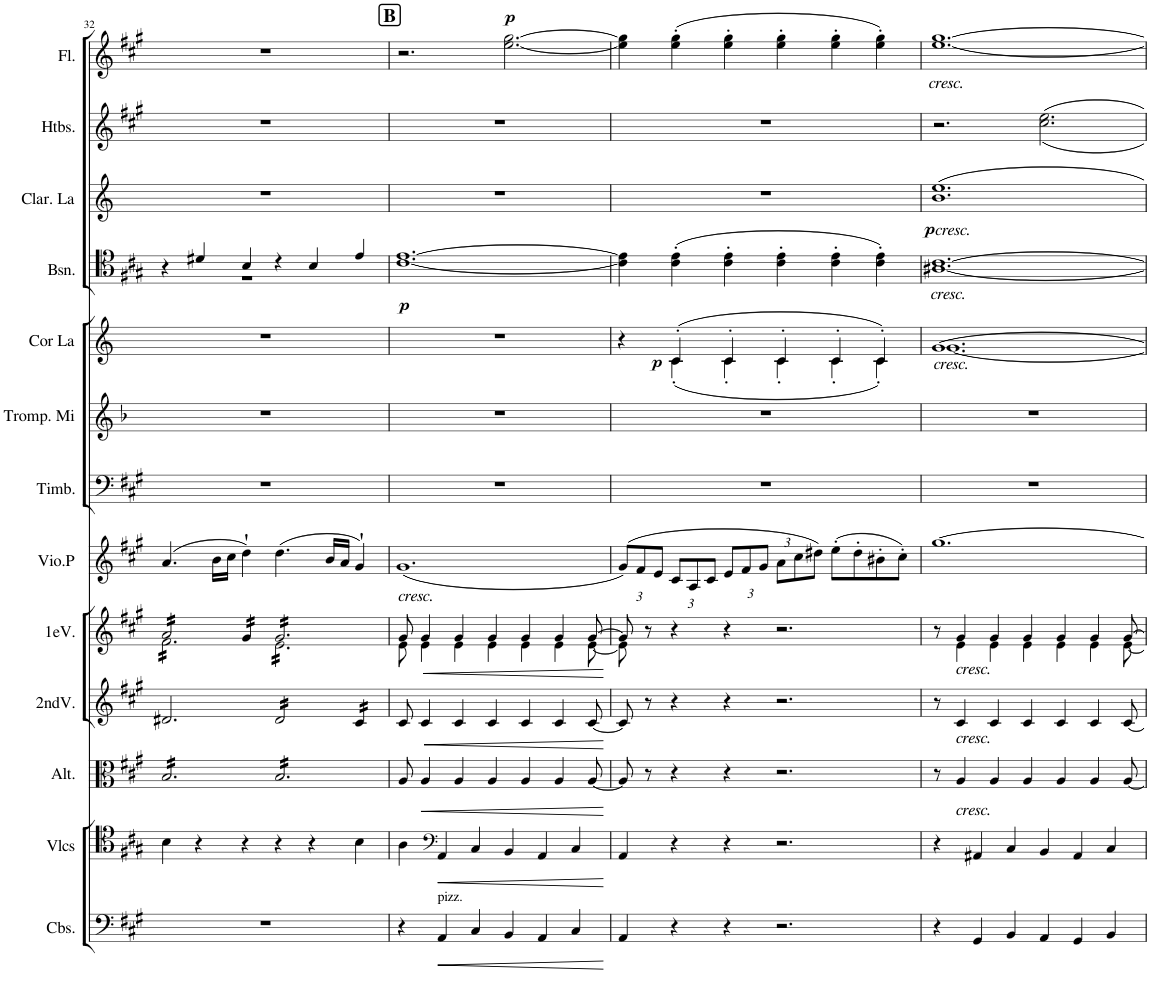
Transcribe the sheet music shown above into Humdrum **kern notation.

**kern	**dynam	**kern	**dynam	**kern	**dynam	**kern	**dynam	**kern	**dynam	**kern	**kern	**kern	**kern	**dynam	**kern	**dynam	**kern	**dynam	**kern	**kern	**dynam
*part13	*part13	*part12	*part12	*part11	*part11	*part10	*part10	*part9	*part9	*part8	*part7	*part6	*part5	*part5	*part4	*part4	*part3	*part3	*part2	*part1	*part1
*staff13	*staff13	*staff12	*staff12	*staff11	*staff11	*staff10	*staff10	*staff9	*staff9	*staff8	*staff7	*staff6	*staff5	*staff5	*staff4	*staff4	*staff3	*staff3	*staff2	*staff1	*staff1
*I"Contrebasses	*	*I"Violoncelles	*	*I"Altos	*	*I"2mesViolons	*	*I"1ers Violons	*	*I"Violon principal.	*I"Timbales	*I"Trompettes en Mi	*I"2 Cors en La	*	*I"2 Bassons	*	*I"2 Clarinettes en La	*	*I"2 Hautbois	*I"2 Flûtes	*
*I'Cbs.	*	*I'Vlcs	*	*I'Alt.	*	*	*	*I'1eV.	*	*I'Vio.P	*I'Timb.	*I'Tromp. Mi	*I'Cor La	*	*I'Bsn.	*	*I'Clar. La	*	*I'Htbs.	*I'Fl.	*
!!LO:PB:g=z
*clefF4	*	*clefC4	*	*clefC3	*	*clefG2	*	*clefG2	*	*clefG2	*clefF4	*clefG2	*clefG2	*	*clefC4	*	*clefG2	*	*clefG2	*clefG2	*
*Trd7c12	*	*	*	*	*	*	*	*	*	*	*	*Trd-2c-4	*Trd2c3	*	*	*	*Trd2c3	*	*	*	*
*k[f#c#g#]	*	*k[f#c#g#]	*	*k[f#c#g#]	*	*k[f#c#g#]	*	*k[f#c#g#]	*	*k[f#c#g#]	*k[f#c#g#]	*k[b-]	*k[]	*	*k[f#c#g#]	*	*k[]	*	*k[f#c#g#]	*k[f#c#g#]	*
*M6/4	*	*M6/4	*	*M6/4	*	*M6/4	*	*M6/4	*	*M6/4	*M6/4	*M6/4	*M6/4	*	*M6/4	*	*M6/4	*	*M6/4	*M6/4	*
=32	=32	=32	=32	=32	=32	=32	=32	=32	=32	=32	=32	=32	=32	=32	=32	=32	=32	=32	=32	=32	=32
*	*	*	*	*	*	*	*	*^	*	*	*	*	*	*	*^	*	*	*	*	*	*
*	*	*	*	*tremolo	*	*	*	*	*	*	*	*	*	*	*	*	*	*	*	*	*	*	*
*	*	*	*	*	*	*	*	*tremolo	*	*	*	*	*	*	*	*	*	*	*	*	*	*	*
1.r	.	4B\	.	16B/LL	.	2.d#X/	.	16a/LL	16f#\LL	.	(4.a/	1.r	1.r	1.r	.	4r	2ryy	.	1.r	.	1.r	1.r	.
.	.	.	.	16B/	.	.	.	16a/	16f#\	.	.	.	.	.	.	.	.	.	.	.	.	.	.
.	.	.	.	16B/	.	.	.	16a/	16f#\	.	.	.	.	.	.	.	.	.	.	.	.	.	.
.	.	.	.	16B/	.	.	.	16a/	16f#\	.	.	.	.	.	.	.	.	.	.	.	.	.	.
.	.	4r	.	16B/	.	.	.	16a/	16f#\	.	.	.	.	.	.	4d#X/	.	.	.	.	.	.	.
.	.	.	.	16B/	.	.	.	16a/	16f#\	.	.	.	.	.	.	.	.	.	.	.	.	.	.
.	.	.	.	16B/	.	.	.	16a/	16f#\	.	16b\LL	.	.	.	.	.	.	.	.	.	.	.	.
.	.	.	.	16B/	.	.	.	16a/JJ	16f#\	.	16cc#\JJ	.	.	.	.	.	.	.	.	.	.	.	.
.	.	4r	.	16B/	.	.	.	16g#/LL	16f#\	.	4dd`\)	.	.	.	.	4B/	1r	.	.	.	.	.	.
.	.	.	.	16B/	.	.	.	16g#/	16f#\	.	.	.	.	.	.	.	.	.	.	.	.	.	.
.	.	.	.	16B/	.	.	.	16g#/	16f#\	.	.	.	.	.	.	.	.	.	.	.	.	.	.
.	.	.	.	16B/JJ	.	.	.	16g#/JJ	16f#\JJ	.	.	.	.	.	.	.	.	.	.	.	.	.	.
*	*	*	*	*	*	*tremolo	*	*	*	*	*	*	*	*	*	*	*	*	*	*	*	*	*
.	.	4r	.	16B/LL	.	16d#/LL	.	16g#/LL	16e\LL	.	(4.dd\	.	.	.	.	4r	.	.	.	.	.	.	.
.	.	.	.	16B/	.	16d#/	.	16g#/	16e\	.	.	.	.	.	.	.	.	.	.	.	.	.	.
.	.	.	.	16B/	.	16d#/	.	16g#/	16e\	.	.	.	.	.	.	.	.	.	.	.	.	.	.
.	.	.	.	16B/	.	16d#/	.	16g#/	16e\	.	.	.	.	.	.	.	.	.	.	.	.	.	.
.	.	4r	.	16B/	.	16d#/	.	16g#/	16e\	.	.	.	.	.	.	4B/	.	.	.	.	.	.	.
.	.	.	.	16B/	.	16d#/	.	16g#/	16e\	.	.	.	.	.	.	.	.	.	.	.	.	.	.
.	.	.	.	16B/	.	16d#/	.	16g#/	16e\	.	16b/LL	.	.	.	.	.	.	.	.	.	.	.	.
.	.	.	.	16B/	.	16d#/JJ	.	16g#/	16e\	.	16a/JJ	.	.	.	.	.	.	.	.	.	.	.	.
.	.	4B\	.	16B/	.	16c#/LL	.	16g#/	16e\	.	4g#`>/)	.	.	.	.	4e/	.	.	.	.	.	.	.
.	.	.	.	16B/	.	16c#/	.	16g#/	16e\	.	.	.	.	.	.	.	.	.	.	.	.	.	.
.	.	.	.	16B/	.	16c#/	.	16g#/	16e\	.	.	.	.	.	.	.	.	.	.	.	.	.	.
.	.	.	.	16B/JJ	.	16c#/JJ	.	16g#/JJ	16e\JJ	.	.	.	.	.	.	.	.	.	.	.	.	.	.
*	*	*	*	*	*	*	*	*Xtremolo	*	*	*	*	*	*	*	*	*	*	*	*	*	*	*
*	*	*	*	*	*	*Xtremolo	*	*	*	*	*	*	*	*	*	*	*	*	*	*	*	*	*
*	*	*	*	*Xtremolo	*	*	*	*	*	*	*	*	*	*	*	*	*	*	*	*	*	*	*
*	*	*	*	*	*	*	*	*	*	*	*	*	*	*	*	*v	*v	*	*	*	*	*	*
!!LO:REH:place=s1:a:B:cj:fs=14:t=B
=33	=33	=33	=33	=33	=33	=33	=33	=33	=33	=33	=33	=33	=33	=33	=33	=33	=33	=33	=33	=33	=33	=33
!	!	!	!	!	!	!	!	!	!	!	!LO:TX:b:i:t=cresc.	!	!	!	!	!	!	!	!	!	!	!
!	!	!	!	!	!	!	!	!	!	!	!	!	!	!	!	!	!LO:DY:b	!	!	!	!	!
4r	.	4A\	.	8A/	.	8c#/	.	8g#/	8e\	.	(1.g#	1.r	1.r	1.r	.	[1.c# [1.e	p	1.r	.	1.r	2.r	.
!	!	!	!	!	!LO:HP:b	!	!LO:HP:b	!	!	!LO:HP:b	!	!	!	!	!	!	!	!	!	!	!	!
.	.	.	.	4A/	<	4c#/	<	4g#/	4e\	<	.	.	.	.	.	.	.	.	.	.	.	.
*	*	*clefF4	*	*	*	*	*	*	*	*	*	*	*	*	*	*	*	*	*	*	*	*
!LO:TX:a:t=pizz.	!	!	!	!	!	!	!	!	!	!	!	!	!	!	!	!	!	!	!	!	!	!
!	!LO:HP:b	!	!LO:HP:b	!	!	!	!	!	!	!	!	!	!	!	!	!	!	!	!	!	!	!
4AA/	<	4AA/	<	.	.	.	.	.	.	.	.	.	.	.	.	.	.	.	.	.	.	.
.	.	.	.	4A/	.	4c#/	.	4g#/	4e\	.	.	.	.	.	.	.	.	.	.	.	.	.
4C#/	.	4C#/	.	.	.	.	.	.	.	.	.	.	.	.	.	.	.	.	.	.	.	.
.	.	.	.	4A/	.	4c#/	.	4g#/	4e\	.	.	.	.	.	.	.	.	.	.	.	.	.
!	!	!	!	!	!	!	!	!	!	!	!	!	!	!	!	!	!	!	!	!	!	!LO:DY:a
4BB/	.	4BB/	.	.	.	.	.	.	.	.	.	.	.	.	.	.	.	.	.	.	[2.ee\ [2.gg#\	p
.	.	.	.	4A/	.	4c#/	.	4g#/	4e\	.	.	.	.	.	.	.	.	.	.	.	.	.
4AA/	.	4AA/	.	.	.	.	.	.	.	.	.	.	.	.	.	.	.	.	.	.	.	.
.	.	.	.	4A/	.	4c#/	.	4g#/	4e\	.	.	.	.	.	.	.	.	.	.	.	.	.
4C#/	.	4C#/	.	.	.	.	.	.	.	.	.	.	.	.	.	.	.	.	.	.	.	.
.	.	.	.	[8A/	.	[8c#/	.	[8g#/	[8e\	.	.	.	.	.	.	.	.	.	.	.	.	.
*	*	*	*	*	*	*	*	*v	*v	*	*	*	*	*	*	*	*	*	*	*	*	*
.	[	.	[	.	[	.	[	.	[	.	.	.	.	.	.	.	.	.	.	.	.
=34	=34	=34	=34	=34	=34	=34	=34	=34	=34	=34	=34	=34	=34	=34	=34	=34	=34	=34	=34	=34	=34
*	*	*	*	*	*	*	*	*^	*	*	*	*	*	*	*	*	*	*	*	*	*
*	*	*	*	*	*	*	*	*	*	*	*Xbrackettup	*	*	*	*	*	*	*	*	*	*	*
*	*	*	*	*	*	*	*	*	*	*	*	*	*	*^	*	*	*	*	*	*	*	*
4AA/	.	4AA/	.	8A/]	.	8c#/]	.	8g#/]	8e\]	.	(12g#/L)	1.r	1.r	4r	4ryy	.	4c#\] 4e\]	.	1.r	.	1.r	4ee\] 4gg#\]	.
.	.	.	.	.	.	.	.	.	.	.	12f#/	.	.	.	.	.	.	.	.	.	.	.	.
.	.	.	.	8r	.	8r	.	8r	1ryy	.	.	.	.	.	.	.	.	.	.	.	.	.	.
.	.	.	.	.	.	.	.	.	.	.	12e/J	.	.	.	.	.	.	.	.	.	.	.	.
!	!	!	!	!	!	!	!	!	!	!	!	!	!	!	!	!LO:DY:b	!	!	!	!	!	!	!
4r	.	4r	.	4r	.	4r	.	4r	.	.	12c#/L	.	.	(4c'/	(4c'\	p	(4c#\' 4e\'	.	.	.	.	(4ee\' 4gg#\'	.
.	.	.	.	.	.	.	.	.	.	.	12A/	.	.	.	.	.	.	.	.	.	.	.	.
.	.	.	.	.	.	.	.	.	.	.	12c#/J	.	.	.	.	.	.	.	.	.	.	.	.
4r	.	4r	.	4r	.	4r	.	4r	.	.	12e/L	.	.	4c'/	4c'\	.	4c#\' 4e\'	.	.	.	.	4ee\' 4gg#\'	.
.	.	.	.	.	.	.	.	.	.	.	12f#/	.	.	.	.	.	.	.	.	.	.	.	.
.	.	.	.	.	.	.	.	.	.	.	12g#/J	.	.	.	.	.	.	.	.	.	.	.	.
2.r	.	2.r	.	2.r	.	2.r	.	2.r	.	.	12a\L	.	.	4c'/	4c'\	.	4c#\' 4e\'	.	.	.	.	4ee\' 4gg#\'	.
.	.	.	.	.	.	.	.	.	.	.	12cc#\	.	.	.	.	.	.	.	.	.	.	.	.
.	.	.	.	.	.	.	.	.	.	.	12dd#X\J)	.	.	.	.	.	.	.	.	.	.	.	.
.	.	.	.	.	.	.	.	.	.	.	(8ee'\L	.	.	4c'/	4c'\	.	4c#\' 4e\'	.	.	.	.	4ee\' 4gg#\'	.
.	.	.	.	.	.	.	.	.	4.ryy	.	8dd#'\	.	.	.	.	.	.	.	.	.	.	.	.
.	.	.	.	.	.	.	.	.	.	.	8b#X'\	.	.	4c'/)	4c'\)	.	4c#\' 4e\')	.	.	.	.	4ee\' 4gg#\')	.
.	.	.	.	.	.	.	.	.	.	.	8cc#'\J)	.	.	.	.	.	.	.	.	.	.	.	.
=35	=35	=35	=35	=35	=35	=35	=35	=35	=35	=35	=35	=35	=35	=35	=35	=35	=35	=35	=35	=35	=35	=35	=35
!	!	!	!	!	!	!	!	!	!	!	!	!	!	!	!	!	!	!	!	!	!	!LO:TX:b:i:t=cresc.	!
!	!	!	!	!	!	!	!	!	!	!	!	!	!	!	!	!	!	!	!LO:TX:b:i:t=cresc.	!	!	!	!
!	!	!	!	!	!	!	!	!	!	!	!	!	!	!	!	!	!LO:TX:b:i:t=cresc.	!	!	!	!	!	!
!	!	!	!	!	!	!	!	!	!	!	!	!	!	!LO:TX:b:i:t=cresc.	!	!	!	!	!	!	!	!	!
!	!	!	!	!	!	!	!	!	!	!	!	!	!	!	!	!	!	!	!	!LO:DY:b	!	!	!
4r	.	4r	.	8r	.	8r	.	8r	8ryy	.	[1.gg#	1.r	1.r	[1.g	[1.g	.	[1.A#X [1.c#	.	1.b 1.ee	p	2.r	[1.ee [1.gg#	.
!	!	!	!	!	!	!	!	!LO:TX:b:i:t=cresc.	!	!	!	!	!	!	!	!	!	!	!	!	!	!	!
!	!	!	!	!	!	!LO:TX:b:i:t=cresc.	!	!	!	!	!	!	!	!	!	!	!	!	!	!	!	!	!
!	!	!	!	!LO:TX:b:i:t=cresc.	!	!	!	!	!	!	!	!	!	!	!	!	!	!	!	!	!	!	!
.	.	.	.	4A/	.	4c#/	.	4g#/	4e\	.	.	.	.	.	.	.	.	.	.	.	.	.	.
4GG#/	.	4AA#X/	.	.	.	.	.	.	.	.	.	.	.	.	.	.	.	.	.	.	.	.	.
.	.	.	.	4A/	.	4c#/	.	4g#/	4e\	.	.	.	.	.	.	.	.	.	.	.	.	.	.
4BB/	.	4C#/	.	.	.	.	.	.	.	.	.	.	.	.	.	.	.	.	.	.	.	.	.
.	.	.	.	4A/	.	4c#/	.	4g#/	4e\	.	.	.	.	.	.	.	.	.	.	.	.	.	.
4AA/	.	4BB/	.	.	.	.	.	.	.	.	.	.	.	.	.	.	.	.	.	.	2.cc#\ 2.ee\	.	.
.	.	.	.	4A/	.	4c#/	.	4g#/	4e\	.	.	.	.	.	.	.	.	.	.	.	.	.	.
4GG#/	.	4AA#/	.	.	.	.	.	.	.	.	.	.	.	.	.	.	.	.	.	.	.	.	.
.	.	.	.	4A/	.	4c#/	.	4g#/	4e\	.	.	.	.	.	.	.	.	.	.	.	.	.	.
4BB/	.	4C#/	.	.	.	.	.	.	.	.	.	.	.	.	.	.	.	.	.	.	.	.	.
.	.	.	.	[8A/	.	[8c#/	.	[8g#/	[8e\	.	.	.	.	.	.	.	.	.	.	.	.	.	.
*	*	*	*	*	*	*	*	*v	*v	*	*	*	*	*v	*v	*	*	*	*	*	*	*	*
=	=	=	=	=	=	=	=	=	=	=	=	=	=	=	=	=	=	=	=	=	=
*-	*-	*-	*-	*-	*-	*-	*-	*-	*-	*-	*-	*-	*-	*-	*-	*-	*-	*-	*-	*-	*-
